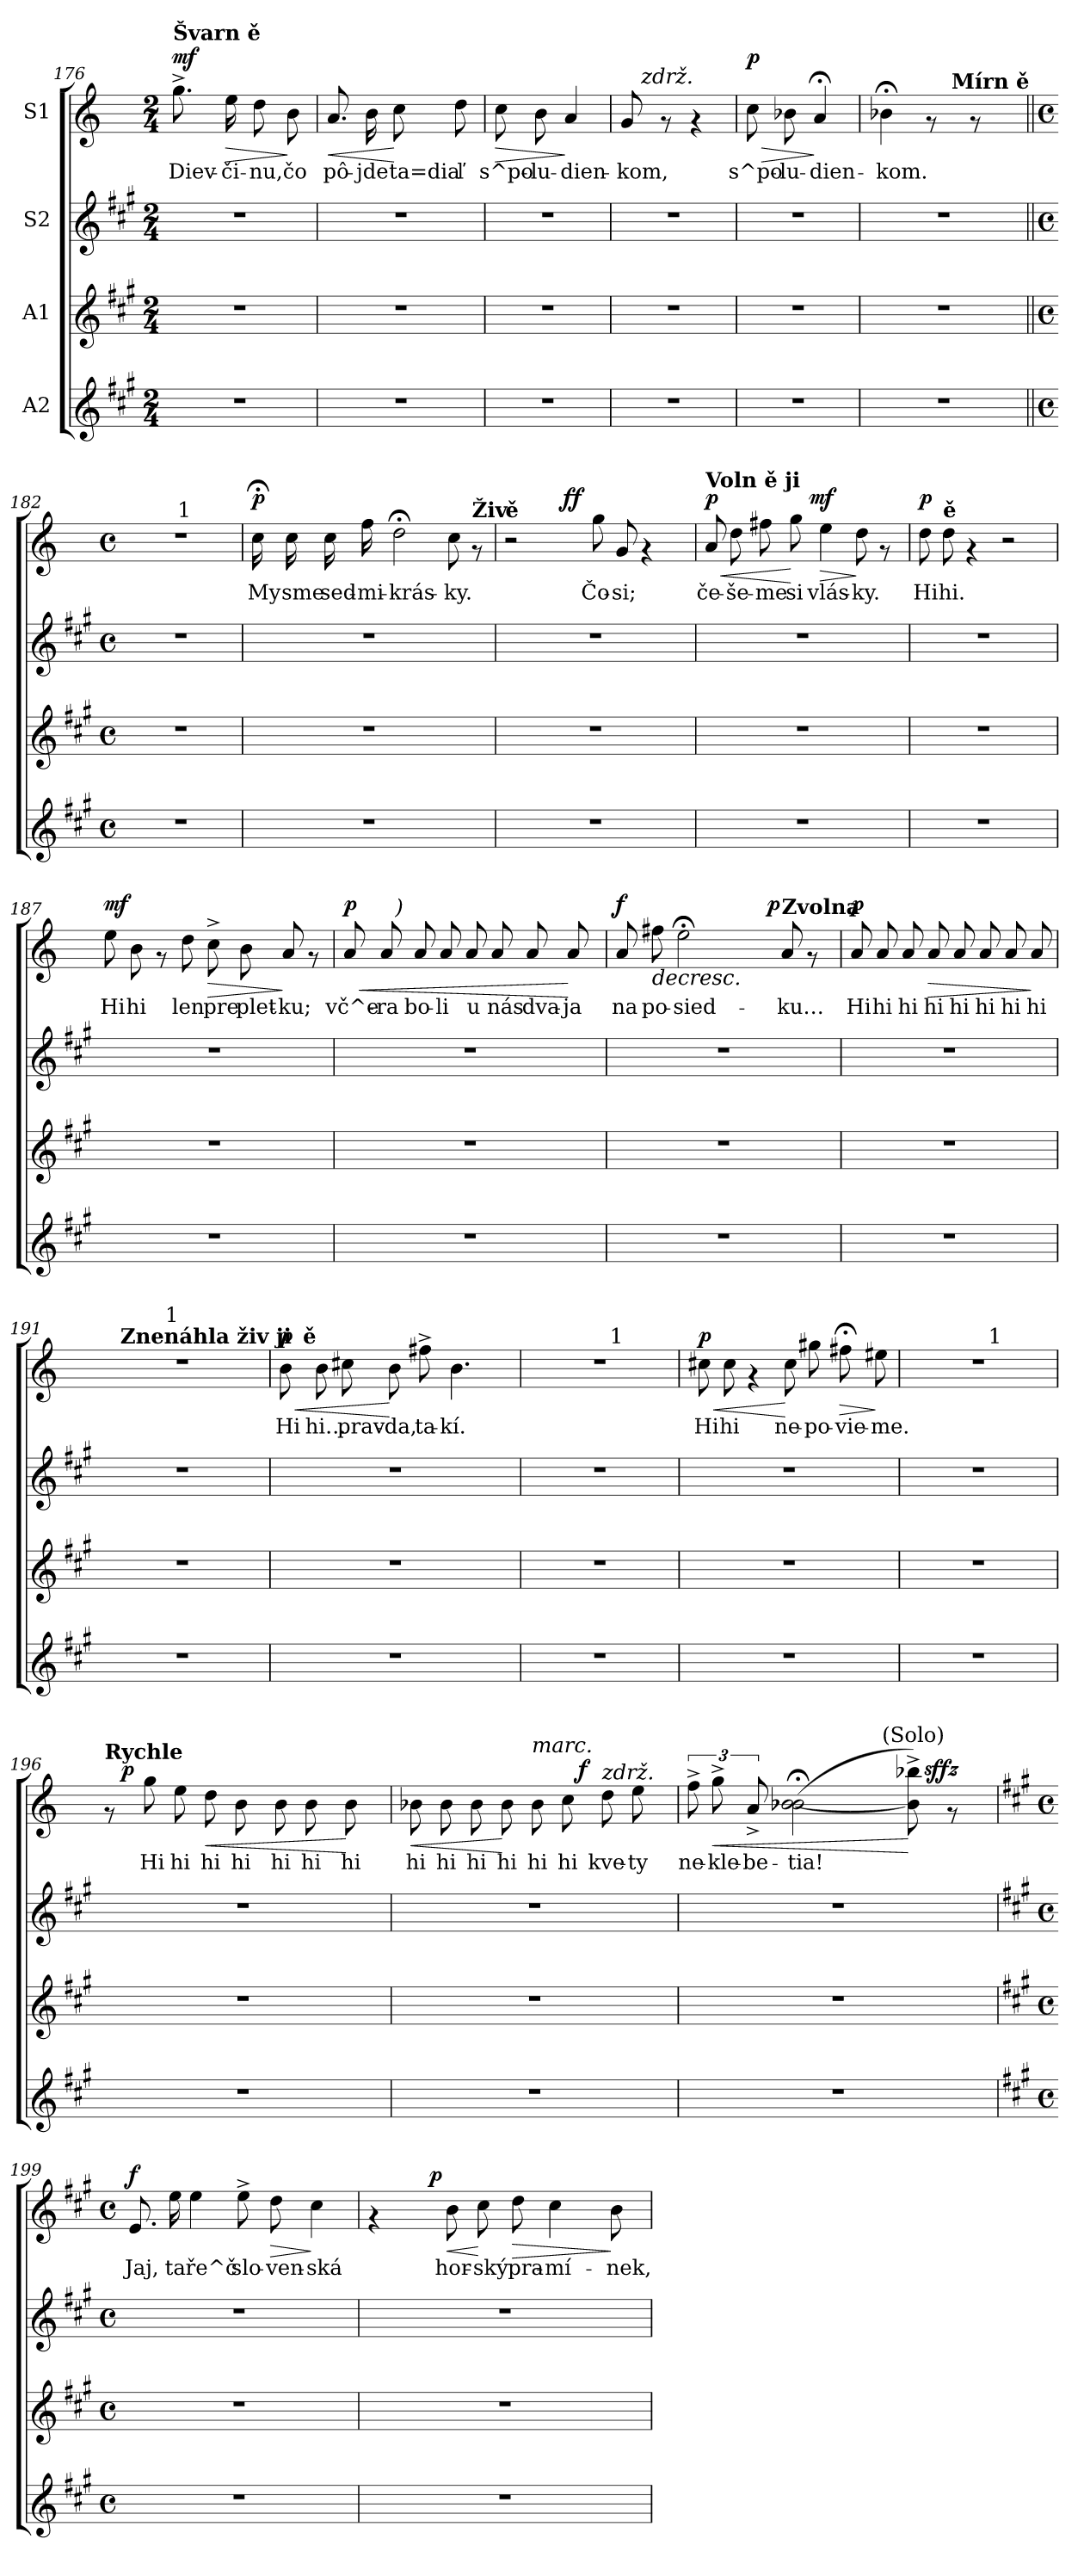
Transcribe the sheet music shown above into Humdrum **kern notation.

**kern	**kern	**kern	**kern	**text	**dynam
*part4	*part3	*part2	*part1	*part1	*part1
*staff4	*staff3	*staff2	*staff1	*staff1	*staff1
*I"A2	*I"A1	*I"S2	*I"S1	*	*
!!LO:LB:g=z
*clefG2	*clefG2	*clefG2	*clefG2	*	*
*k[f#c#g#]	*k[f#c#g#]	*k[f#c#g#]	*k[]	*	*
*A:	*A:	*A:	*C:	*	*
*M2/4	*M2/4	*M2/4	*M2/4	*	*
=176	=176	=176	=176	=176	=176
!	!	!	!LO:TX:a:B:t=Švarn ě	!	!
!	!	!	!	!LO:LY:b:cj	!LO:DY:a
2r	2r	2r	8.gg^>\	Diev-	mf
!	!	!	!	!LO:LY:b:cj	!LO:HP:b
.	.	.	16ee\	-či-	>
!	!	!	!	!LO:LY:b:cj	!
.	.	.	8dd\	-nu,	.
!	!	!	!	!LO:LY:b:cj	!
.	.	.	8b\	čo	]
=177	=177	=177	=177	=177	=177
!	!	!	!	!LO:LY:b:cj	!LO:HP:b
2r	2r	2r	8.a/	pô-	<
!	!	!	!	!LO:LY:b:cj	!
.	.	.	16b\	-jde	.
!	!	!	!	!LO:LY:b:cj	!
.	.	.	8cc\	ta=dia	[
!	!	!	!	!LO:LY:b:cj	!
.	.	.	8dd\	ľ	.
=178	=178	=178	=178	=178	=178
!	!	!	!	!LO:LY:b:cj	!LO:HP:b
2r	2r	2r	8cc\	s^po-	>
!	!	!	!	!LO:LY:b:cj	!
.	.	.	8b\	-lu-	.
!	!	!	!	!LO:LY:b:cj	!
.	.	.	4a/	-dien-	]
=179	=179	=179	=179	=179	=179
!	!	!	!	!LO:LY:b:cj	!
*	*	*	*^	*	*
2r	2r	2r	8g/	16ryy	-kom,	.
!	!	!	!	!LO:TX:a:i:t=zdrž.	!	!
.	.	.	.	4..ryy	.	.
.	.	.	8rf	.	.	.
.	.	.	4rf	.	.	.
=180	=180	=180	=180	=180	=180	=180
!	!	!	!	!	!LO:LY:b:cj	!LO:HP:b
!	!	!	!	!	!	!LO:DY:n=1:a
*	*	*	*v	*v	*	*
2r	2r	2r	8cc\	s^po-	> p
!	!	!	!	!LO:LY:b:cj	!
.	.	.	8b-X\	-lu-	.
!	!	!	!	!LO:LY:b:cj	!
.	.	.	4a;</	-dien-	]
=181	=181	=181	=181	=181	=181
!	!	!	!	!LO:LY:b:cj	!
*	*	*	*^	*	*
2r	2r	2r	4b-X;<\	4ryy	-kom.	.
.	.	.	8rf	16.ryy	.	.
!	!	!	!	!LO:TX:a:B:t=Mírn ě	!	!
.	.	.	.	8ryy	.	.
.	.	.	8rf	.	.	.
.	.	.	.	32ryy	.	.
!!LO:LB:g=z	!!
=182||	=182||	=182||	=182||	=182||	=182||	=182||
*M4/4	*M4/4	*M4/4	*M4/4	*	*	*
*met(c)	*met(c)	*met(c)	*met(c)	*	*	*
1r	1r	1r	1r	4...ryy	.	.
!	!	!	!	!LO:TX:a:t=1	!	!
.	.	.	.	2ryy	.	.
.	.	.	.	32ryy	.	.
=183	=183	=183	=183	=183	=183	=183
!	!	!	!	!	!LO:LY:b:cj	!LO:DY:a
*	*	*	*v	*v	*	*
1r	1r	1r	16cc;<\	My	p
!	!	!	!	!LO:LY:b:cj	!
.	.	.	16cc\	sme	.
!	!	!	!	!LO:LY:b:cj	!
.	.	.	16cc\	sed-	.
!	!	!	!	!LO:LY:b:cj	!
.	.	.	16ff\	-mi-	.
!	!	!	!	!LO:LY:b:cj	!
.	.	.	2dd;<\	-krás-	.
!	!	!	!	!LO:LY:b:cj	!
.	.	.	8cc\	-ky.	.
!	!	!	!LO:TX:a:B:t=Živ	!	!
.	.	.	8rf	.	.
=184	=184	=184	=184	=184	=184
*	*	*	*^	*	*
!	!	!	!LO:TX:a:B:t=ě	!	!	!
1r	1r	1r	2r	4ryy	.	.
.	.	.	.	16ryy	.	.
.	.	.	.	64ryy	.	.
!	!	!	!	!	!	!LO:DY:a
.	.	.	.	2ryy	.	ff
!	!	!	!	!	!LO:LY:b:cj	!
.	.	.	8gg\	.	Čo-	.
!	!	!	!	!	!LO:LY:b:cj	!
.	.	.	8g/	.	-si;	.
.	.	.	4rf	.	.	.
.	.	.	.	8ryy	.	.
.	.	.	.	32.ryy	.	.
=185	=185	=185	=185	=185	=185	=185
!	!	!	!LO:TX:a:B:t=Voln ě ji	!	!	!
!	!	!	!	!	!LO:LY:b:cj	!LO:HP:b
!	!	!	!	!	!	!LO:DY:n=1:a
1r	1r	1r	8a/	4...ryy	če-	< p
!	!	!	!	!	!LO:LY:b:cj	!
.	.	.	8dd\	.	-še-	.
!	!	!	!	!	!LO:LY:b:cj	!
.	.	.	8ff#X\	.	-me	.
!	!	!	!	!	!LO:LY:b:cj	!
.	.	.	8gg\	.	si	[
!	!	!	!	!	!	!LO:DY:n=2:a
.	.	.	.	2ryy	.	mf
!	!	!	!	!	!LO:LY:b:cj	!LO:HP:b
.	.	.	4ee\	.	vlás-	>
!	!	!	!	!	!LO:LY:b:cj	!
.	.	.	8dd\	.	-ky.	]
.	.	.	8rf	.	.	.
.	.	.	.	32ryy	.	.
!!LO:PB:g=z
=186	=186	=186	=186	=186	=186	=186
!	!	!	!LO:TX:a:B:t=Živ	!	!	!
!	!	!	!	!	!LO:LY:b:cj	!LO:DY:a
*	*	*	*v	*v	*	*
1r	1r	1r	8dd\	Hi	p
!	!	!	!LO:TX:a:B:t=ě	!	!
!	!	!	!	!LO:LY:b:cj	!
.	.	.	8dd\	hi.	.
.	.	.	4rf	.	.
.	.	.	2r	.	.
=187	=187	=187	=187	=187	=187
!	!	!	!	!LO:LY:b:cj	!LO:DY:a
1r	1r	1r	8ee\	Hi	mf
!	!	!	!	!LO:LY:b:cj	!
.	.	.	8b\	hi	.
.	.	.	8rf	.	.
!	!	!	!	!LO:LY:b:cj	!
.	.	.	8dd\	len	.
!	!	!	!	!LO:LY:b:cj	!LO:HP:b
.	.	.	8cc^>\	pre	>
!	!	!	!	!LO:LY:b:cj	!
.	.	.	8b\	plet-	.
!	!	!	!	!LO:LY:b:cj	!
.	.	.	8a/	-ku;	]
.	.	.	8rf	.	.
=188	=188	=188	=188	=188	=188
!	!	!	!LO:TX:a:i:t=(švitorn ě	!	!
!	!	!	!	!LO:LY:b:cj	!LO:HP:b
!	!	!	!	!	!LO:DY:n=1:a
*	*	*	*^	*	*
1r	1r	1r	8a/	8ryy	vč^e-	< p
!	!	!	!	!	!LO:LY:b:cj	!
.	.	.	8a/	32.ryy	-ra	.
!	!	!	!	!LO:TX:a:i:t=)	!	!
.	.	.	.	2ryy	.	.
!	!	!	!	!	!LO:LY:b:cj	!
.	.	.	8a/	.	bo-	.
!	!	!	!	!	!LO:LY:b:cj	!
.	.	.	8a/	.	-li	.
!	!	!	!	!	!LO:LY:b:cj	!
.	.	.	8a/	.	u	.
!	!	!	!	!	!LO:LY:b:cj	!
.	.	.	8a/	.	nás	.
.	.	.	.	4ryy	.	.
!	!	!	!	!	!LO:LY:b:cj	!
.	.	.	8a/	.	dva-	.
!	!	!	!	!	!LO:LY:b:cj	!
.	.	.	8a/	.	-ja	[
.	.	.	.	16ryy	.	.
.	.	.	.	64ryy	.	.
!!LO:LB:g=z	!!
=189	=189	=189	=189	=189	=189	=189
!	!	!	!	!	!LO:LY:b:cj	!LO:DY:a
1r	1r	1r	8a/	2ryy	na	f
!	!	!	!	!	!LO:LY:b:cj	!LO:HP:b
.	.	.	8ff#X\	.	po-	>
!	!	!	!	!	!LO:LY:b:cj	!
.	.	.	2ee;<\	.	-sied-	.
.	.	.	.	8ryy	.	.
.	.	.	.	16ryy	.	.
.	.	.	.	64ryy	.	.
!	!	!	!	!	!	!LO:DY:a
.	.	.	.	4ryy	.	p
!	!	!	!LO:TX:a:B:t=Zvolna	!	!	!
!	!	!	!	!	!LO:LY:b:cj	!
.	.	.	8a/	.	-ku…	]
.	.	.	8rf	.	.	.
.	.	.	.	32.ryy	.	.
=190	=190	=190	=190	=190	=190	=190
!	!	!	!	!	!LO:LY:b:cj	!LO:DY:a
*	*	*	*v	*v	*	*
1r	1r	1r	8a/	Hi	p
!	!	!	!	!LO:LY:b:cj	!
.	.	.	8a/	hi	.
!	!	!	!	!LO:LY:b:cj	!
.	.	.	8a/	hi	.
!	!	!	!	!LO:LY:b:cj	!LO:HP:b
.	.	.	8a/	hi	>
!	!	!	!	!LO:LY:b:cj	!
.	.	.	8a/	hi	.
!	!	!	!	!LO:LY:b:cj	!
.	.	.	8a/	hi	.
!	!	!	!	!LO:LY:b:cj	!
.	.	.	8a/	hi	.
!	!	!	!	!LO:LY:b:cj	!
.	.	.	8a/	hi	]
=191	=191	=191	=191	=191	=191
*	*	*	*^	*	*
*	*	*	*	*^	*	*
1r	1r	1r	1r	16.ryy	4..ryy	.	.
!	!	!	!	!LO:TX:a:B:t=Znenáhla živ ji	!	!	!
.	.	.	.	2ryy	.	.	.
!	!	!	!	!	!LO:TX:a:t=1	!	!
.	.	.	.	.	2ryy	.	.
.	.	.	.	4ryy	.	.	.
.	.	.	.	8ryy	.	.	.
.	.	.	.	.	16ryy	.	.
.	.	.	.	32ryy	.	.	.
=192	=192	=192	=192	=192	=192	=192	=192
!	!	!	!	!	!	!LO:LY:b:cj	!LO:HP:b
!	!	!	!	!	!	!	!LO:DY:n=1:a
*	*	*	*	*v	*v	*	*
1r	1r	1r	8b\	16ryy	Hi	< p
.	.	.	.	64ryy	.	.
!	!	!	!	!LO:TX:a:B:t=ě	!	!
.	.	.	.	2ryy	.	.
!	!	!	!	!	!LO:LY:b:cj	!
.	.	.	8b\	.	hi…	.
!	!	!	!	!	!LO:LY:b:cj	!
.	.	.	8cc#X\	.	prav-	.
!	!	!	!	!	!LO:LY:b:cj	!
.	.	.	8b\	.	-da,	[
!	!	!	!	!	!LO:LY:b:cj	!
.	.	.	8ff#X^>\	.	ta-	.
.	.	.	.	4ryy	.	.
!	!	!	!	!	!LO:LY:b:cj	!
.	.	.	4.b\	.	-kí.	.
.	.	.	.	8ryy	.	.
.	.	.	.	32.ryy	.	.
!!LO:LB:g=z	!!
=193	=193	=193	=193	=193	=193	=193
1r	1r	1r	1r	4ryy	.	.
.	.	.	.	8ryy	.	.
.	.	.	.	16ryy	.	.
.	.	.	.	64ryy	.	.
!	!	!	!	!LO:TX:a:t=1	!	!
.	.	.	.	2ryy	.	.
.	.	.	.	32.ryy	.	.
=194	=194	=194	=194	=194	=194	=194
!	!	!	!	!	!LO:LY:b:cj	!LO:HP:b
!	!	!	!	!	!	!LO:DY:n=1:a
*	*	*	*v	*v	*	*
1r	1r	1r	8cc#X\	Hi	< p
!	!	!	!	!LO:LY:b:cj	!
.	.	.	8cc#\	hi	.
.	.	.	4rf	.	.
!	!	!	!	!LO:LY:b:cj	!
.	.	.	8cc#\	ne-	[
!	!	!	!	!LO:LY:b:cj	!
.	.	.	8gg#X\	-po-	.
!	!	!	!	!LO:LY:b:cj	!LO:HP:b
.	.	.	8ff#X;<\	-vie-	>
!	!	!	!	!LO:LY:b:cj	!
.	.	.	8ee#X\	-me.	]
=195	=195	=195	=195	=195	=195
*	*	*	*^	*	*
1r	1r	1r	1r	4ryy	.	.
.	.	.	.	8ryy	.	.
.	.	.	.	16ryy	.	.
.	.	.	.	64ryy	.	.
!	!	!	!	!LO:TX:a:t=1	!	!
.	.	.	.	2ryy	.	.
.	.	.	.	32.ryy	.	.
=196	=196	=196	=196	=196	=196	=196
!	!	!	!LO:TX:a:B:t=Rychle	!	!	!
1r	1r	1r	8rf	32.ryy	.	.
!	!	!	!	!	!	!LO:DY:a
.	.	.	.	2ryy	.	p
!	!	!	!	!	!LO:LY:b:cj	!
.	.	.	8gg\	.	Hi	.
!	!	!	!	!	!LO:LY:b:cj	!
.	.	.	8ee\	.	hi	.
!	!	!	!	!	!LO:LY:b:cj	!LO:HP:b
.	.	.	8dd\	.	hi	<
!	!	!	!	!	!LO:LY:b:cj	!
.	.	.	8b\	.	hi	.
.	.	.	.	4ryy	.	.
!	!	!	!	!	!LO:LY:b:cj	!
.	.	.	8b\	.	hi	.
!	!	!	!	!	!LO:LY:b:cj	!
.	.	.	8b\	.	hi	.
.	.	.	.	8ryy	.	.
!	!	!	!	!	!LO:LY:b:cj	!
.	.	.	8b\	.	hi	[
.	.	.	.	16ryy	.	.
.	.	.	.	64ryy	.	.
!!LO:LB:g=z	!!
=197	=197	=197	=197	=197	=197	=197
!	!	!	!	!	!LO:LY:b:cj	!LO:HP:b
1r	1r	1r	8b-X\	2ryy	hi	<
!	!	!	!	!	!LO:LY:b:cj	!
.	.	.	8b-\	.	hi	.
!	!	!	!	!	!LO:LY:b:cj	!
.	.	.	8b-\	.	hi	.
!	!	!	!	!	!LO:LY:b:cj	!
.	.	.	8b-\	.	hi	[
!	!	!	!LO:TX:a:i:t=marc.	!	!	!
!	!	!	!	!	!LO:LY:b:cj	!
.	.	.	8b-\	8ryy	hi	.
!	!	!	!	!	!LO:LY:b:cj	!
.	.	.	8cc\	32.ryy	hi	.
!	!	!	!	!	!	!LO:DY:a
.	.	.	.	4ryy	.	f
!	!	!	!LO:TX:a:i:t=zdrž.	!	!	!
!	!	!	!	!	!LO:LY:b:cj	!
.	.	.	8dd\	.	kve-	.
!	!	!	!	!	!LO:LY:b:cj	!
.	.	.	8ee\	.	-ty	.
.	.	.	.	16ryy	.	.
.	.	.	.	64ryy	.	.
=198	=198	=198	=198	=198	=198	=198
!	!	!	!	!	!LO:LY:b:cj	!
*	*	*	*	*^	*	*
1r	1r	1r	12ff^>\L	2ryy	2ryy	ne-	.
!	!	!	!	!	!	!LO:LY:b:cj	!LO:HP:b
.	.	.	12gg^>\	.	.	-kle-	<
!	!	!	!	!	!	!LO:LY:b:cj	!
.	.	.	12a^>/	.	.	be-	.
!	!	!	!	!	!	!LO:LY:b:cj	!
.	.	.	(>[<2b-X\;< 2b-X\;<	.	.	-tia!	.
.	.	.	.	4ryy	8ryy	.	.
.	.	.	.	.	32ryy	.	.
!	!	!	!	!	!LO:TX:a:t=(Solo)	!	!
.	.	.	.	.	4ryy	.	.
!	!	!	!	!	!	!LO:LY:b:cj	!
.	.	.	8bb-X\^> 8b-\]^>)	32.ryy	.	-	[
!	!	!	!	!	!	!	!LO:DY:a
.	.	.	.	8ryy	.	.	sffz
.	.	.	8rf	.	.	.	.
.	.	.	.	.	16.ryy	.	.
.	.	.	.	16ryy	.	.	.
.	.	.	.	64ryy	.	.	.
*	*	*	*v	*v	*v	*	*
=199!	=199!	=199!	=199!	=199!	=199!
*	*	*	*k[f#c#g#]	*	*
*	*	*	*A:	*	*
*M4/4	*M4/4	*M4/4	*M4/4	*	*
*met(c)	*met(c)	*met(c)	*met(c)	*	*
*	*	*	*^	*	*
*	*	*	*	*^	*	*
!	!	!	!	!	!	!LO:LY:b:cj	!LO:DY:a
*	*	*	*v	*v	*v	*	*
1r	1r	1r	8.e/	Jaj,	f
!	!	!	!	!LO:LY:b:cj	!
.	.	.	16ee\	ta	.
!	!	!	!	!LO:LY:b:cj	!
.	.	.	4ee\	ře^č	.
!	!	!	!	!LO:LY:b:cj	!
.	.	.	8ee^>\	slo-	.
!	!	!	!	!LO:LY:b:cj	!LO:HP:b
.	.	.	8dd\	-ven-	>
!	!	!	!	!LO:LY:b:cj	!
.	.	.	4cc#\	-ská	]
=200	=200	=200	=200	=200	=200
*	*	*	*^	*	*
1r	1r	1r	4rf	8ryy	.	.
.	.	.	.	16ryy	.	.
.	.	.	.	64ryy	.	.
!	!	!	!	!	!	!LO:DY:a
.	.	.	.	2ryy	.	p
!	!	!	!	!	!LO:LY:b:cj	!LO:HP:b
.	.	.	8b\	.	hor-	<
!	!	!	!	!	!LO:LY:b:cj	!
.	.	.	8cc#\	.	-ský	[
!	!	!	!	!	!LO:LY:b:cj	!LO:HP:b
.	.	.	8dd\	.	pra-	>
!	!	!	!	!	!LO:LY:b:cj	!
.	.	.	4cc#\	.	-mí-	.
.	.	.	.	4ryy	.	.
!	!	!	!	!	!LO:LY:b:cj	!
.	.	.	8b\	.	-nek,	]
.	.	.	.	32.ryy	.	.
*	*	*	*v	*v	*	*
=	=	=	=	=	=
*-	*-	*-	*-	*-	*-
